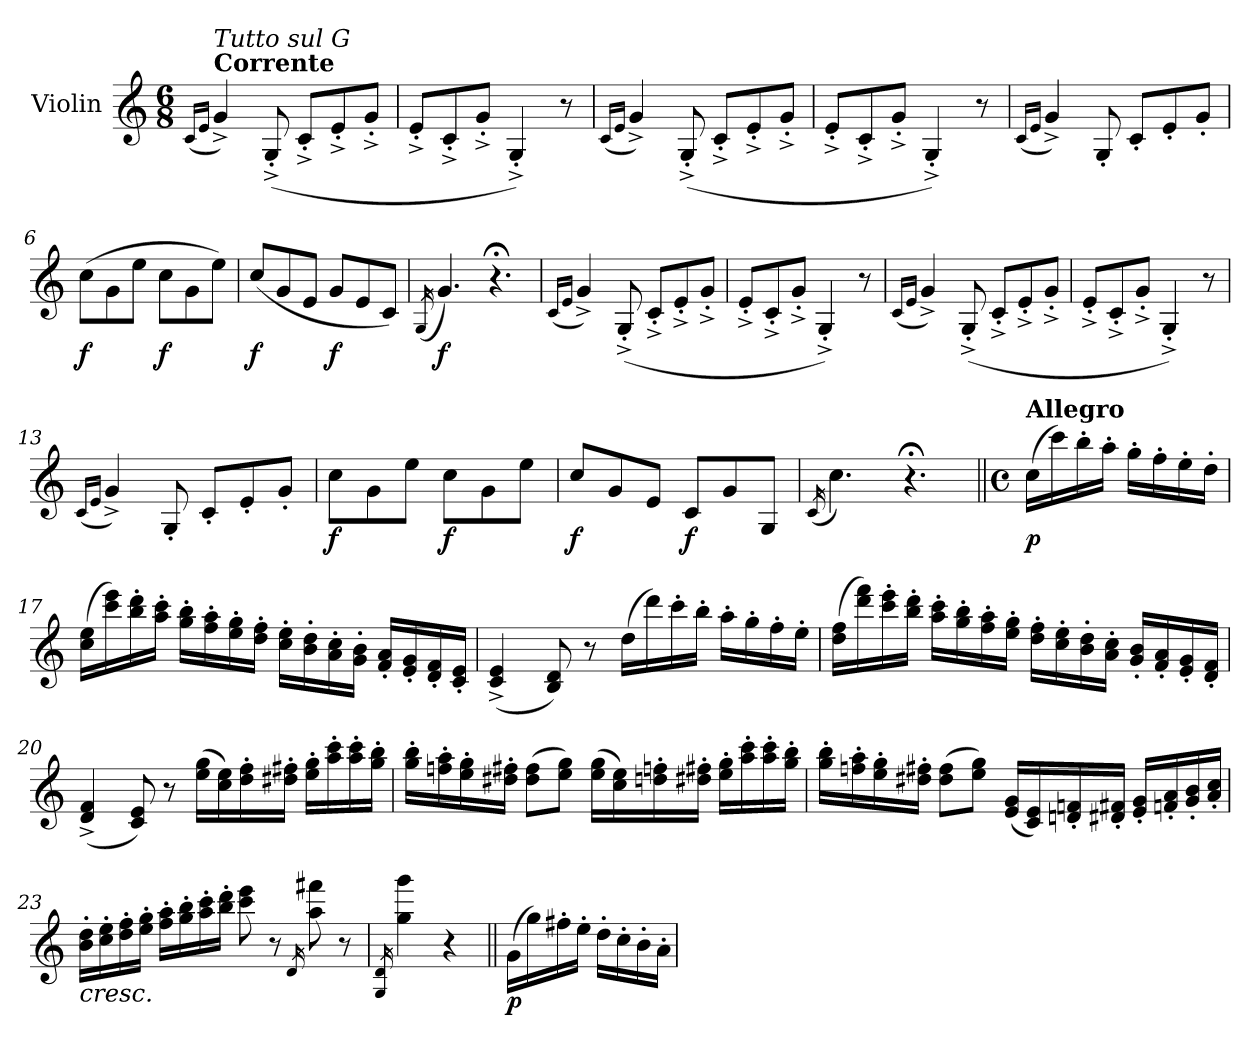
**kern	**dynam
*part1	*part1
*staff1	*staff1
*I"Violin	*
*I'Vln.	*
*clefG2	*
*k[]	*
*M6/8	*
=1	=1
(<16qc/LL	.
16qe/JJ	.
!LO:TX:a:B:t=Corrente	!
!LO:TX:a:i:t=Tutto sul G	!
4g^/)	.
(<8G'^/	.
8c'^/L	.
8e'^/	.
8g'^/J	.
=2	=2
8e'^/L	.
8c'^/	.
8g'^/J	.
4G'^/)	.
8r	.
=3	=3
(<16qc/LL	.
16qe/JJ	.
4g^/)	.
(<8G'^/	.
8c'^/L	.
8e'^/	.
8g'^/J	.
=4	=4
8e'^/L	.
8c'^/	.
8g'^/J	.
4G'^/)	.
8r	.
=5	=5
(<16qc/LL	.
16qe/JJ	.
4g^/)	.
8G'/	.
8c'/L	.
8e'/	.
8g'/J	.
!!LO:LB:g=z
=6	=6
!	!LO:DY:b
(>8cc\L	f
8g\	.
8ee\J	.
!	!LO:DY:b
8cc\L	f
8g\	.
8ee\J)	.
=7	=7
!	!LO:DY:b
(>8cc/L	f
8g/	.
8e/J	.
!	!LO:DY:b
8g/L	f
8e/	.
8c/J)	.
=8	=8
(<16qG/	.
!	!LO:DY:b
4.g/)	f
4.r;<	.
=9	=9
(<16qc/LL	.
16qe/JJ	.
4g^/)	.
(<8G'^/	.
8c'^/L	.
8e'^/	.
8g'^/J	.
=10	=10
8e'^/L	.
8c'^/	.
8g'^/J	.
4G'^/)	.
8r	.
!!LO:LB:g=z
=11	=11
(<16qc/LL	.
16qe/JJ	.
4g^/)	.
(<8G'^/	.
8c'^/L	.
8e'^/	.
8g'^/J	.
=12	=12
8e'^/L	.
8c'^/	.
8g'^/J	.
4G'^/)	.
8r	.
=13	=13
(<16qc/LL	.
16qe/JJ	.
4g^/)	.
8G'/	.
8c'/L	.
8e'/	.
8g'/J	.
=14	=14
!	!LO:DY:b
8cc\L	f
8g\	.
8ee\J	.
!	!LO:DY:b
8cc\L	f
8g\	.
8ee\J	.
=15	=15
!	!LO:DY:b
8cc/L	f
8g/	.
8e/J	.
!	!LO:DY:b
8c/L	f
8g/	.
8G/J	.
=16	=16
(>16qc/	.
4.cc\)	.
4.r;<	.
!!LO:LB:g=z
=16X1||	=16X1||
*M4/4	*
*met(c)	*
!LO:TX:a:B:t=Allegro	!
!	!LO:DY:b
(>16cc\LL	p
16ccc\)	.
16bb'\	.
16aa'\JJ	.
16gg'\LL	.
16ff'\	.
16ee'\	.
16dd'\JJ	.
=17	=17
(>16cc\ 16ee\LL	.
16ccc\ 16eee\)	.
16bb\' 16ddd\'	.
16aa\' 16ccc\'JJ	.
16gg\' 16bb\'LL	.
16ff\' 16aa\'	.
16ee\' 16gg\'	.
16dd\' 16ff\'JJ	.
16cc\' 16ee\'LL	.
16b\' 16dd\'	.
16a\' 16cc\'	.
16g\' 16b\'JJ	.
16f/' 16a/'LL	.
16e/' 16g/'	.
16d/' 16f/'	.
16c/' 16e/'JJ	.
=18	=18
(<4c/^ 4e/^	.
8B/ 8d/)	.
8r	.
(>16dd\LL	.
16ddd\)	.
16ccc'\	.
16bb'\JJ	.
16aa'\LL	.
16gg'\	.
16ff'\	.
16ee'\JJ	.
!!LO:LB:g=z
=19	=19
(>16dd\ 16ff\LL	.
16ddd\ 16fff\)	.
16ccc\' 16eee\'	.
16bb\' 16ddd\'JJ	.
16aa\' 16ccc\'LL	.
16gg\' 16bb\'	.
16ff\' 16aa\'	.
16ee\' 16gg\'JJ	.
16dd\' 16ff\'LL	.
16cc\' 16ee\'	.
16b\' 16dd\'	.
16a\' 16cc\'JJ	.
16g/' 16b/'LL	.
16f/' 16a/'	.
16e/' 16g/'	.
16d/' 16f/'JJ	.
=20	=20
(<4d/^ 4f/^	.
8c/ 8e/)	.
8r	.
(>16ee\ 16gg\LL	.
16cc\ 16ee\)	.
16dd\' 16ff\'	.
16dd#X\' 16ff#X\'JJ	.
16ee\' 16gg\'LL	.
16aa\' 16ccc\'	.
16aa\' 16ccc\'	.
16gg\' 16bb\'JJ	.
=21	=21
16gg\' 16bb\'LL	.
16ffn\' 16aa\'	.
16ee\' 16gg\'	.
16dd#X\' 16ff#X\'JJ	.
(>8dd#\ 8ff#\L	.
8ee\ 8gg\J)	.
(>16ee\ 16gg\LL	.
16cc\ 16ee\)	.
16ddn\' 16ffn\'	.
16dd#X\' 16ff#X\'JJ	.
16ee\' 16gg\'LL	.
16aa\' 16ccc\'	.
16aa\' 16ccc\'	.
16gg\' 16bb\'JJ	.
!!LO:LB:g=z
=22	=22
16gg\' 16bb\'LL	.
16ffn\' 16aa\'	.
16ee\' 16gg\'	.
16dd#X\' 16ff#X\'JJ	.
(>8dd#\ 8ff#\L	.
8ee\ 8gg\J)	.
(<16e/ 16g/LL	.
16c/ 16e/)	.
16dn/' 16fn/'	.
16d#X/' 16f#X/'JJ	.
16e/' 16g/'LL	.
16fn/' 16a/'	.
16g/' 16b/'	.
16a/' 16cc/'JJ	.
=23	=23
!LO:TX:b:i:t=cresc.	!
16b\' 16dd\'LL	.
16cc\' 16ee\'	.
16dd\' 16ff\'	.
16ee\' 16gg\'JJ	.
16ff\' 16aa\'LL	.
16gg\' 16bb\'	.
16aa\' 16ccc\'	.
16bb\' 16ddd\'JJ	.
8ccc\ 8eee\	.
8r	.
16qd/	.
8aa\ 8fff#X\	.
8r	.
=24	=24
16qG/ 16qd/	.
4gg\ 4ggg\	.
4r	.
!!LO:LB:g=z
=24X2||	=24X2||
!	!LO:DY:b
(>16g\LL	p
16gg\)	.
16ff#X'\	.
16ee'\JJ	.
16dd'\LL	.
16cc'\	.
16b'\	.
16a'\JJ	.
=	=
*-	*-
